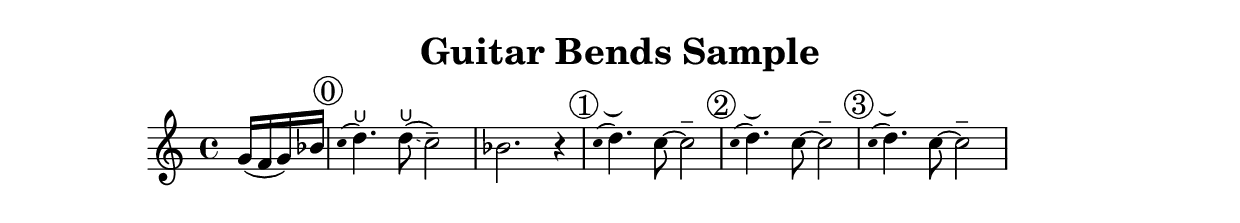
\version "2.12.2"

\header{
  title="Guitar Bends Sample"
}

% функция для обозначения начальной ноты бенда (маленькая нота без штиля)
bendStart =
#(define-music-function (parser location noteA noteB) (ly:music? ly:music?)
    #{
        \override Staff.Stem #'transparent = ##t
        \appoggiatura{\stemDown \slurUp $noteA } 
        \revert Staff.Stem #'transparent
        $noteB
    #})


% вместо символа бенда используем похожий символ артикуляции "lheel"
% для обозначения "прямой ноты" используем артикуляцию "tenuto"

% более изощренный способ отрисовки символа бенда:

#(define-markup-command (bnd layout props)()
	"Draw a bend sign"
	(interpret-markup layout props
		(markup #:rotate -90 #:halign -1.0 #:bold ")")))

% еще более изощренный способ для упрощения разметки
bndS = \markup{ \rotate #-90 \halign #-1.0 \normal-text \bold \fontsize #1 \magnify #0.9")"}
bendSym = #(make-dynamic-script bndS)

% совсем изощренный, но наиболее корректный с точки зрения программирования способ:

BendSymII = #(let ((m (make-music
                  'TextScriptEvent
                  'direction
                  1
                  'text
                  (markup
                    #:line
                    (#:rotate
                     -90
                     (#:halign
                      -1.0
                      (#:normal-text
                       (#:bold (#:fontsize 1 (#:magnify 0.9 ")"))))))))))
       m)

GuitarII = \relative c''{
    \partial 4 g16 (f g) bes |
	
	\mark \markup \circle "0"
	% самый примитивный способ:
    \bendStart c d4.^\lheel
    d8^\lheel \glissando (c2^\tenuto) |
    bes2. r4 |
	
	\mark \markup \circle "1"
	% красивая отрисовка, не удобная разметка:
	\bendStart c d4.^\markup \bnd 
	c8~c2^\tenuto |
	
	\mark \markup \circle "2"
	% наиболее удобный способ:
	\bendStart c8 d4.^\bendSym 
	c8~c2^\tenuto |
	
	\mark \markup \circle "3"
	% наиболее корректный способ:
	\bendStart c8 d4.^\BendSymII 
	c8~c2^\tenuto |
}



<<
  \new Staff{
    \clef treble \time 4/4 \key c \major
    \GuitarII
  }
>>
